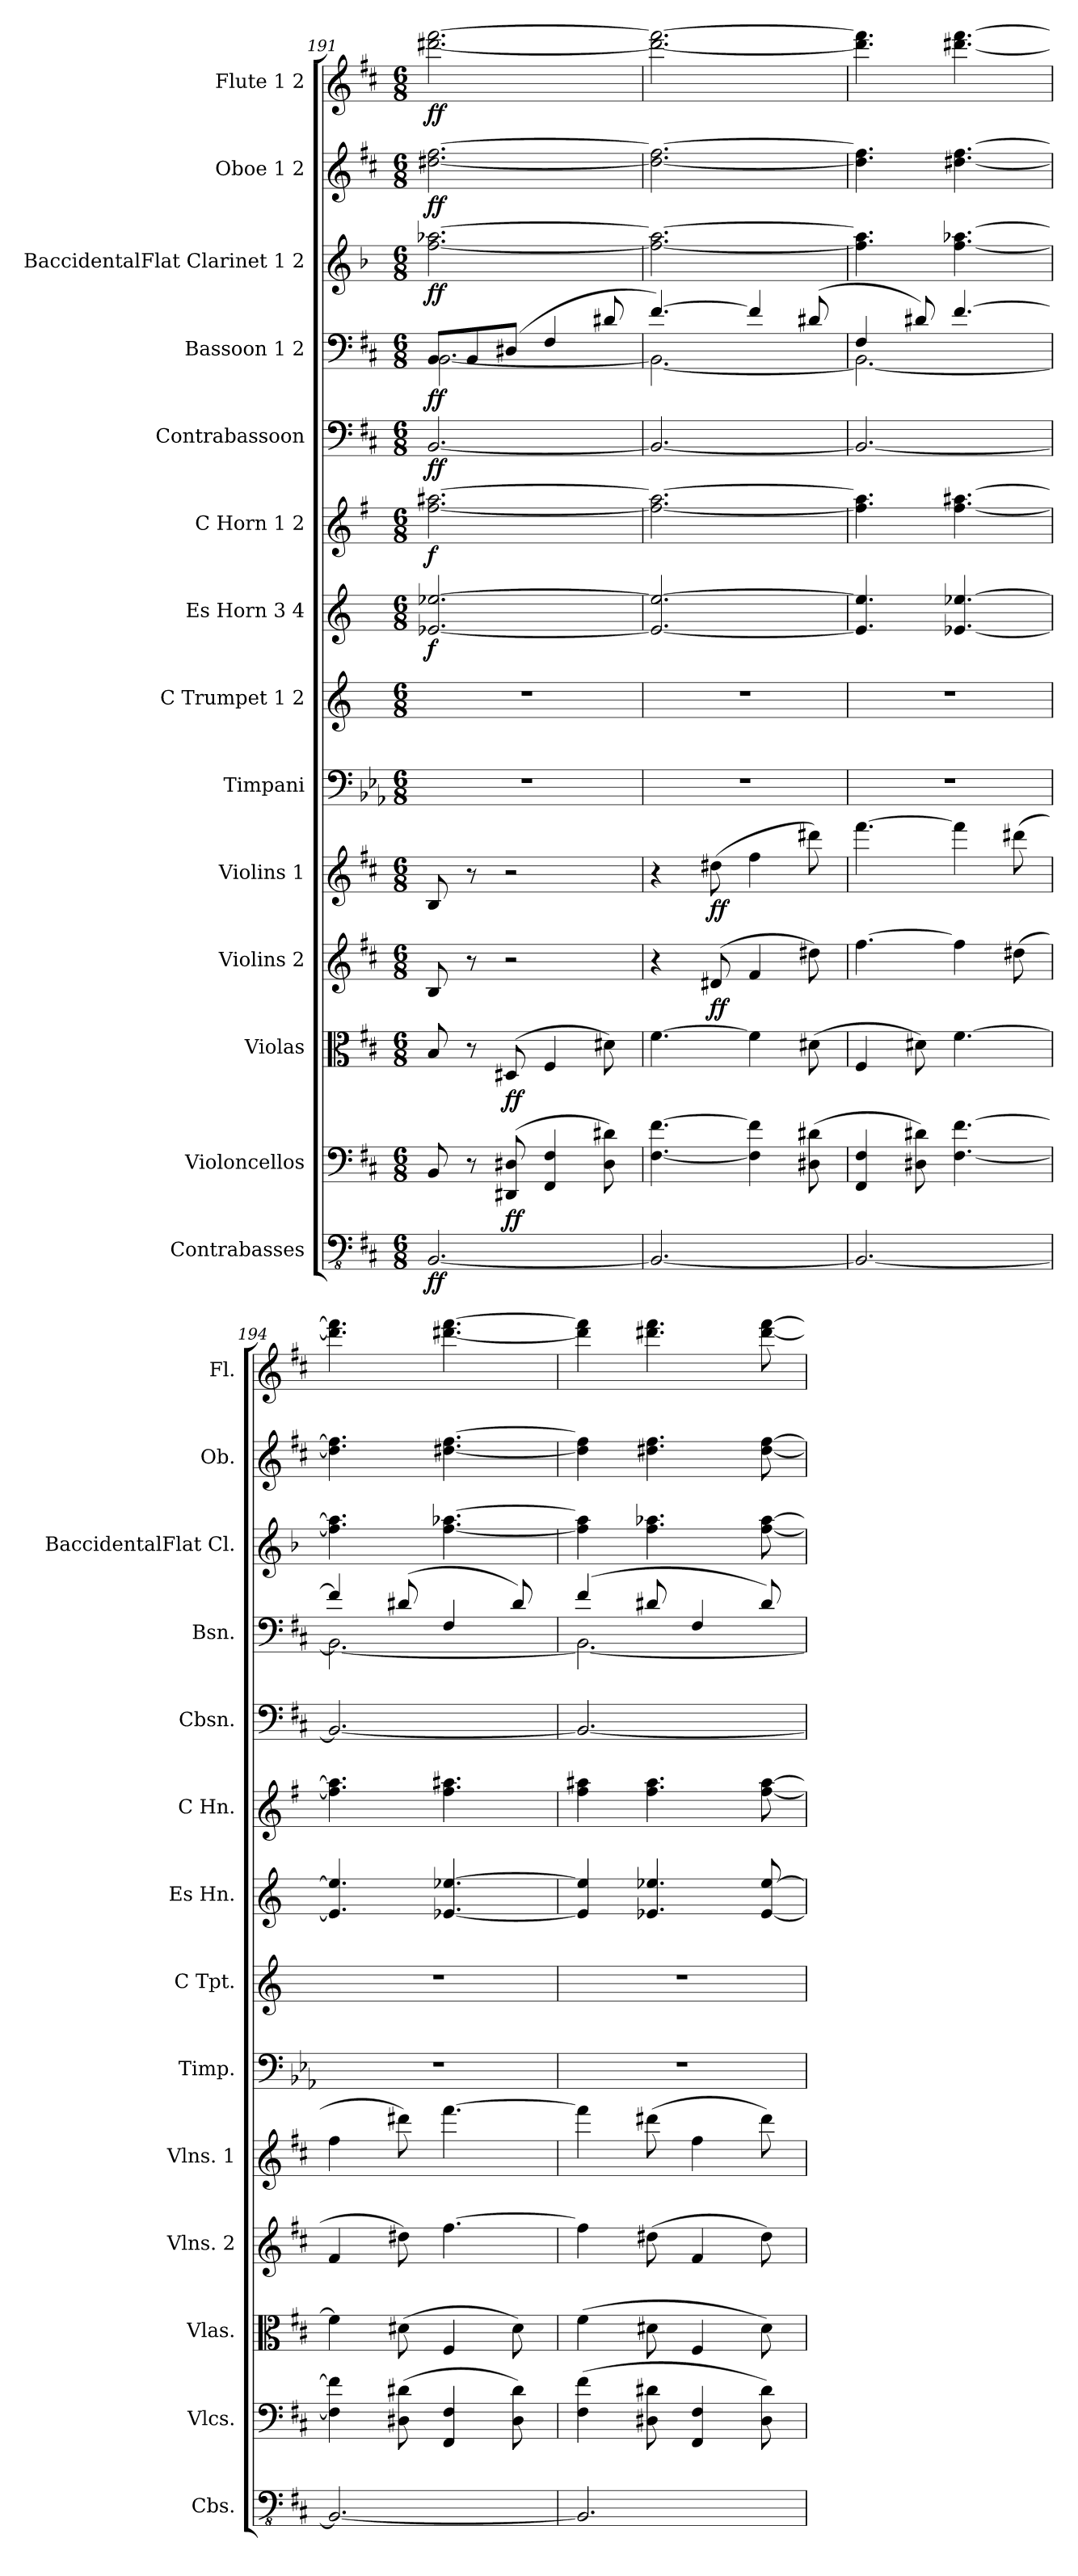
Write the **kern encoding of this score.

**kern	**dynam	**kern	**dynam	**kern	**dynam	**kern	**dynam	**kern	**dynam	**kern	**kern	**kern	**dynam	**kern	**dynam	**kern	**dynam	**kern	**dynam	**kern	**dynam	**kern	**dynam	**kern	**dynam
*part14	*part14	*part13	*part13	*part12	*part12	*part11	*part11	*part10	*part10	*part9	*part8	*part7	*part7	*part6	*part6	*part5	*part5	*part4	*part4	*part3	*part3	*part2	*part2	*part1	*part1
*staff14	*staff14	*staff13	*staff13	*staff12	*staff12	*staff11	*staff11	*staff10	*staff10	*staff9	*staff8	*staff7	*staff7	*staff6	*staff6	*staff5	*staff5	*staff4	*staff4	*staff3	*staff3	*staff2	*staff2	*staff1	*staff1
*I"Contrabasses	*	*I"Violoncellos	*	*I"Violas	*	*I"Violins 2	*	*I"Violins 1	*	*I"Timpani	*I"C Trumpet 1 2	*I"Es Horn 3 4	*	*I"C Horn 1 2	*	*I"Contrabassoon	*	*I"Bassoon 1 2	*	*I"BaccidentalFlat Clarinet 1 2	*	*I"Oboe 1 2	*	*I"Flute  1 2	*
*I'Cbs.	*	*I'Vlcs.	*	*I'Vlas.	*	*I'Vlns. 2	*	*I'Vlns. 1	*	*I'Timp.	*I'C Tpt.	*I'Es Hn.	*	*I'C Hn.	*	*I'Cbsn.	*	*I'Bsn.	*	*I'BaccidentalFlat Cl.	*	*I'Ob.	*	*I'Fl.	*
*clefFv4	*	*clefF4	*	*clefC3	*	*clefG2	*	*clefG2	*	*clefF4	*clefG2	*clefG2	*	*clefG2	*	*clefF4	*	*clefF4	*	*clefG2	*	*clefG2	*	*clefG2	*
*	*	*	*	*	*	*	*	*	*	*	*	*ITrd5c9	*	*ITrd4c7	*	*ITrd7c12	*	*	*	*ITrd1c2	*	*	*	*	*
*k[f#c#]	*	*k[f#c#]	*	*k[f#c#]	*	*k[f#c#]	*	*k[f#c#]	*	*k[b-e-a-]	*k[]	*k[b-e-a-]	*	*k[]	*	*k[f#c#]	*	*k[f#c#]	*	*k[b-e-a-]	*	*k[f#c#]	*	*k[f#c#]	*
*M6/8	*	*M6/8	*	*M6/8	*	*M6/8	*	*M6/8	*	*M6/8	*M6/8	*M6/8	*	*M6/8	*	*M6/8	*	*M6/8	*	*M6/8	*	*M6/8	*	*M6/8	*
=191	=191	=191	=191	=191	=191	=191	=191	=191	=191	=191	=191	=191	=191	=191	=191	=191	=191	=191	=191	=191	=191	=191	=191	=191	=191
*	*	*	*	*	*	*	*	*	*	*	*	*	*	*	*	*	*	*^	*	*	*	*	*	*	*
!	!LO:DY:b	!	!	!	!	!	!	!	!	!	!	!	!LO:DY:b	!	!LO:DY:b	!	!LO:DY:b	!	!	!LO:DY:b	!	!LO:DY:b	!	!LO:DY:b	!	!LO:DY:b
[2.BBB/	ff	8BB/	.	8B/	.	8B/	.	8B/	.	2.r	2.r	[2.G-X/ [2.g-X/	f	[2.b\ [2.dd#X\	f	[2.BBB/	ff	8BB/L	[2.BB\	ff	[2.ee-\ [2.gg-X\	ff	[2.dd#X\ [2.ff#\	ff	[2.ddd#X\ [2.fff#\	ff
.	.	8r	.	8r	.	8r	.	8r	.	.	.	.	.	.	.	.	.	8BB/	.	.	.	.	.	.	.	.
!	!	!	!LO:DY:b	!	!LO:DY:b	!	!	!	!	!	!	!	!	!	!	!	!	!	!	!	!	!	!	!	!	!
.	.	(>8DD#X/ 8D#X/	ff	(>8D#X/	ff	2r	.	2r	.	.	.	.	.	.	.	.	.	(>8D#X/J	.	.	.	.	.	.	.	.
.	.	4FF#/ 4F#/	.	4F#/	.	.	.	.	.	.	.	.	.	.	.	.	.	4F#/	.	.	.	.	.	.	.	.
.	.	8D#\ 8d#X\)	.	8d#X\)	.	.	.	.	.	.	.	.	.	.	.	.	.	8d#X/	.	.	.	.	.	.	.	.
!!LO:PB:g=z
=192	=192	=192	=192	=192	=192	=192	=192	=192	=192	=192	=192	=192	=192	=192	=192	=192	=192	=192	=192	=192	=192	=192	=192	=192	=192	=192
2.BBB/_	.	[4.F#\ [4.f#\	.	[4.f#\	.	4r	.	4r	.	2.r	2.r	2.G-/_ 2.g-/_	.	2.b\_ 2.dd#\_	.	2.BBB/_	.	[4.f#/)	2.BB\_	.	2.ee-\_ 2.gg-\_	.	2.dd#\_ 2.ff#\_	.	2.ddd#\_ 2.fff#\_	.
!	!	!	!	!	!	!	!LO:DY:b	!	!LO:DY:b	!	!	!	!	!	!	!	!	!	!	!	!	!	!	!	!	!
.	.	.	.	.	.	(>8d#X/	ff	(>8dd#X\	ff	.	.	.	.	.	.	.	.	.	.	.	.	.	.	.	.	.
.	.	4F#\] 4f#\]	.	4f#\]	.	4f#/	.	4ff#\	.	.	.	.	.	.	.	.	.	4f#/]	.	.	.	.	.	.	.	.
.	.	(>8D#X\ 8d#X\	.	(>8d#X\	.	8dd#X\)	.	8ddd#X\)	.	.	.	.	.	.	.	.	.	(>8d#X/	.	.	.	.	.	.	.	.
=193	=193	=193	=193	=193	=193	=193	=193	=193	=193	=193	=193	=193	=193	=193	=193	=193	=193	=193	=193	=193	=193	=193	=193	=193	=193	=193
2.BBB/_	.	4FF#/ 4F#/	.	4F#/	.	[4.ff#\	.	[4.fff#\	.	2.r	2.r	4.G-/] 4.g-/]	.	4.b\] 4.dd#\]	.	2.BBB/_	.	4F#/	2.BB\_	.	4.ee-\] 4.gg-\]	.	4.dd#\] 4.ff#\]	.	4.ddd#\] 4.fff#\]	.
.	.	8D#X\ 8d#X\)	.	8d#X\)	.	.	.	.	.	.	.	.	.	.	.	.	.	8d#X/)	.	.	.	.	.	.	.	.
.	.	[4.F#\ [4.f#\	.	[4.f#\	.	4ff#\]	.	4fff#\]	.	.	.	[4.G-X/ [4.g-X/	.	[4.b\ [4.dd#X\	.	.	.	[4.f#/	.	.	[4.ee-\ [4.gg-X\	.	[4.dd#X\ [4.ff#\	.	[4.ddd#X\ [4.fff#\	.
.	.	.	.	.	.	(>8dd#X\	.	(>8ddd#X\	.	.	.	.	.	.	.	.	.	.	.	.	.	.	.	.	.	.
=194	=194	=194	=194	=194	=194	=194	=194	=194	=194	=194	=194	=194	=194	=194	=194	=194	=194	=194	=194	=194	=194	=194	=194	=194	=194	=194
2.BBB/_	.	4F#\] 4f#\]	.	4f#\]	.	4f#/	.	4ff#\	.	2.r	2.r	4.G-/] 4.g-/]	.	4.b\] 4.dd#\]	.	2.BBB/_	.	4f#/]	2.BB\_	.	4.ee-\] 4.gg-\]	.	4.dd#\] 4.ff#\]	.	4.ddd#\] 4.fff#\]	.
.	.	(>8D#X\ 8d#X\	.	(>8d#X\	.	8dd#X\)	.	8ddd#X\)	.	.	.	.	.	.	.	.	.	(>8d#X/	.	.	.	.	.	.	.	.
.	.	4FF#/ 4F#/	.	4F#/	.	[4.ff#\	.	[4.fff#\	.	.	.	[4.G-X/ [4.g-X/	.	4.b\ 4.dd#X\	.	.	.	4F#/	.	.	[4.ee-\ [4.gg-X\	.	[4.dd#X\ [4.ff#\	.	[4.ddd#X\ [4.fff#\	.
.	.	8D#\ 8d#\)	.	8d#\)	.	.	.	.	.	.	.	.	.	.	.	.	.	8d#/)	.	.	.	.	.	.	.	.
=195	=195	=195	=195	=195	=195	=195	=195	=195	=195	=195	=195	=195	=195	=195	=195	=195	=195	=195	=195	=195	=195	=195	=195	=195	=195	=195
2.BBB/]	.	(>4F#\ 4f#\	.	(>4f#\	.	4ff#\]	.	4fff#\]	.	2.r	2.r	4G-/] 4g-/]	.	4b\ 4dd#X\	.	2.BBB/_	.	(>4f#/	2.BB\_	.	4ee-\] 4gg-\]	.	4dd#\] 4ff#\]	.	4ddd#\] 4fff#\]	.
.	.	8D#X\ 8d#X\	.	8d#X\	.	(>8dd#X\	.	(>8ddd#X\	.	.	.	4.G-X/ 4.g-X/	.	4.b\ 4.dd#\	.	.	.	8d#X/	.	.	4.ee-\ 4.gg-X\	.	4.dd#X\ 4.ff#\	.	4.ddd#X\ 4.fff#\	.
.	.	4FF#/ 4F#/	.	4F#/	.	4f#/	.	4ff#\	.	.	.	.	.	.	.	.	.	4F#/	.	.	.	.	.	.	.	.
.	.	8D#\ 8d#\)	.	8d#\)	.	8dd#\)	.	8ddd#\)	.	.	.	[8G-/ [8g-/	.	[8b\ [8dd#\	.	.	.	8d#/)	.	.	[8ee-\ [8gg-\	.	[8dd#\ [8ff#\	.	[8ddd#\ [8fff#\	.
*	*	*	*	*	*	*	*	*	*	*	*	*	*	*	*	*	*	*v	*v	*	*	*	*	*	*	*
=	=	=	=	=	=	=	=	=	=	=	=	=	=	=	=	=	=	=	=	=	=	=	=	=	=
*-	*-	*-	*-	*-	*-	*-	*-	*-	*-	*-	*-	*-	*-	*-	*-	*-	*-	*-	*-	*-	*-	*-	*-	*-	*-
